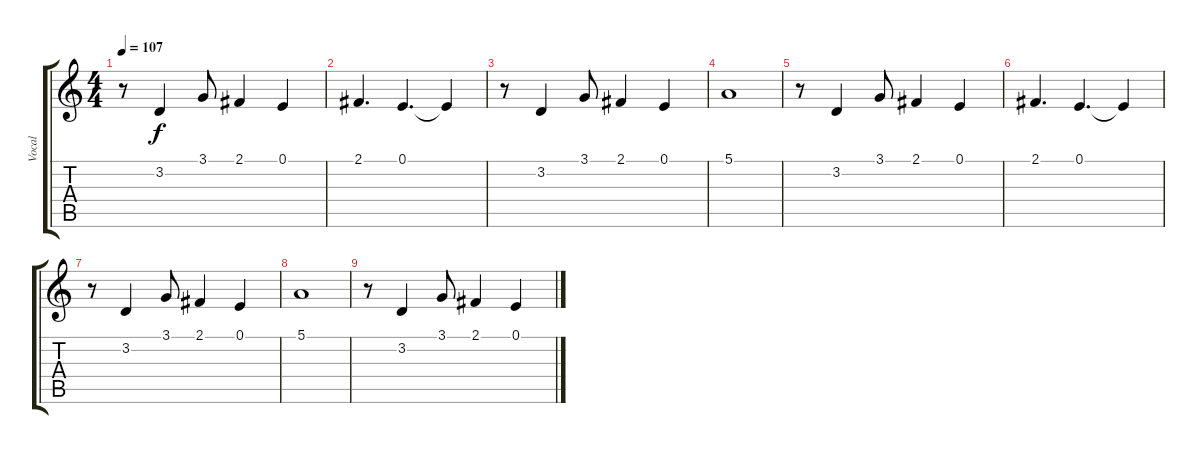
\track ("Vocal" "Vocal") {instrument lead1square}
\staff {score tabs}
\tuning (E4 B3 G3 D3 A2 E2) {hide}
\ts (4 4)
\tempo 107
\clef g2
\ks c
r.8{dy f} 3.2.4 3.1.8 2.1.4 0.1.4 |
2.1.4{d} 0.1.4{d} 0.1{t}.4 |
r.8 3.2.4 3.1.8 2.1.4 0.1.4 |
5.1.1 |
r.8 3.2.4 3.1.8 2.1.4 0.1.4 |
2.1.4{d} 0.1.4{d} 0.1{t}.4 |
r.8 3.2.4 3.1.8 2.1.4 0.1.4 |
5.1.1 |
r.8 3.2.4 3.1.8 2.1.4 0.1.4
